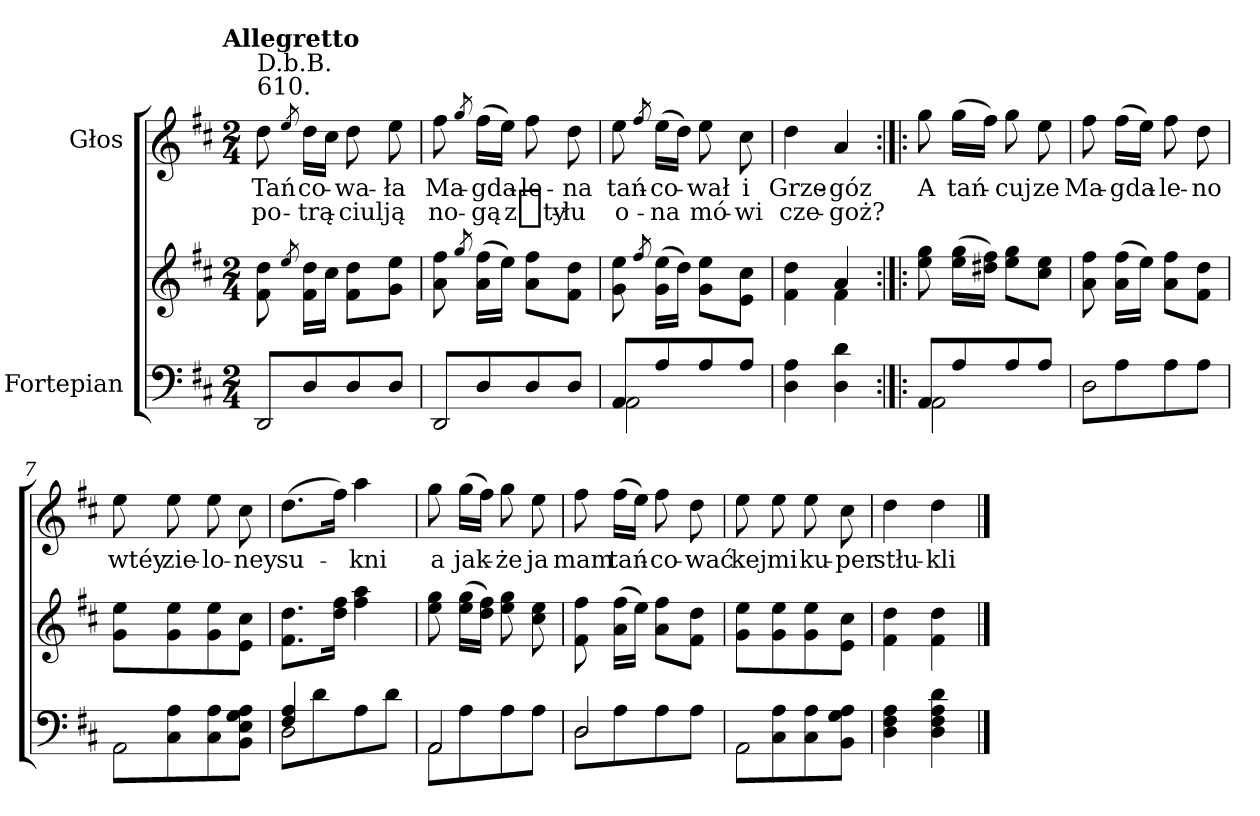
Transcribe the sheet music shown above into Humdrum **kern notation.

**kern	**kern	**kern	**text	**text
*part2	*part2	*part1	*part1	*part1
*staff3	*staff2	*staff1	*staff1	*staff1
*I"Fortepian	*	*I"Głos	*	*
*clefF4	*clefG2	*clefG2	*	*
*k[f#c#]	*k[f#c#]	*k[f#c#]	*	*
*D:	*D:	*D:	*	*
!!LO:TX:omd:t=Allegretto
*M2/4	*M2/4	*M2/4	*	*
*MM108	*MM108	*MM108	*	*
=1	=1	=1	=1	=1
!	!	!LO:TX:a:t=D.b.B.\n610.	!	!
!LO:N:vis=2	!	!	!	!
8DD/	8f#\ 8dd\	8dd\	Tań	po-
.	8qee/	8qee/	.	.
8D/	16f#\ 16dd\LL	16dd\LL	co-	-trą-
.	16cc#\JJ	16cc#\JJ	.	.
8D/	8f#\ 8dd\L	8dd\	-wa-	-ciul
8D/J	8g\ 8ee\J	8ee\	-ła	ją
=2	=2	=2	=2	=2
!LO:N:vis=2	!	!	!	!
8DD/	8a\ 8ff#\	8ff#\	Ma-	no-
.	8qgg/	8qgg/	.	.
8D/	(16a\ 16ff#\LL	(16ff#\LL	-gda-	-gą
.	16ee\JJ)	16ee\JJ)	.	.
8D/	8a\ 8ff#\L	8ff#\	-le-	z_ty-
8D/J	8f#\ 8dd\J	8dd\	-na	-łu
=3	=3	=3	=3	=3
!LO:N:vis=2	!	!	!	!
*^	*	*	*	*
8AA/	2AA\	8g\ 8ee\	8ee\	tań-	o-
.	.	8qff#/	8qff#/	.	.
8A/	.	(16g\ 16ee\LL	(16ee\LL	-co-	-na
.	.	16dd\JJ)	16dd\JJ)	.	.
8A/	.	8g\ 8ee\L	8ee\	-wał	mó-
8A/J	.	8e\ 8cc#\J	8cc#\	i	-wi
*v	*v	*	*	*	*
=4	=4	=4	=4	=4
*	*^	*	*	*
4D\ 4A\	4f#\ 4dd\	4ryy	4dd\	Grze-	cze-
4D\ 4d\	4a/	4f#\	4a/	-góz	-goż?
=5:|!|:	=5:|!|:	=5:|!|:	=5:|!|:	=5:|!|:	=5:|!|:
!LO:N:vis=2	!	!	!	!	!
*^	*v	*v	*	*	*
8AA/	2AA\	8ee\ 8gg\	8gg\	A	.
8A/	.	(16ee\ 16gg\LL	(16gg\LL	tań-	.
.	.	16dd#X\ 16ff#\JJ)	16ff#\JJ)	.	.
8A/	.	8ee\ 8gg\L	8gg\	-cuj	.
8A/J	.	8cc#\ 8ee\J	8ee\	ze	.
*v	*v	*	*	*	*
=6	=6	=6	=6	=6
!LO:N:vis=2	!	!	!	!
8D\	8a\ 8ff#\	8ff#\	Ma-	.
8A\	(16a\ 16ff#\LL	(16ff#\LL	-gda-	.
.	16ee\JJ)	16ee\JJ)	.	.
8A\	8a\ 8ff#\L	8ff#\	-le-	.
8A\J	8f#\ 8dd\J	8dd\	-no	.
=7	=7	=7	=7	=7
!LO:N:vis=2	!	!	!	!
8AA\	8g\ 8ee\L	8ee\	wtéy	.
8C#\ 8A\	8g\ 8ee\	8ee\	zie-	.
8C#\ 8A\	8g\ 8ee\	8ee\	-lo-	.
8BB\ 8E\ 8G\ 8A\J	8e/ 8cc#/J	8cc#\	-ney	.
=8	=8	=8	=8	=8
*^	*	*	*	*
!	!LO:N:vis=2	!	!	!	!
4F#/ 4A/	8D\	8.f#\ 8.dd\L	(8.dd\L	su-	.
.	8d\	.	.	.	.
.	.	16dd\ 16ff#\Jk	16ff#\Jk)	.	.
4ryy	8A\	4ff#\ 4aa\	4aa\	-kni	.
.	8d\J	.	.	.	.
=9	=9	=9	=9	=9	=9
!LO:N:vis=2	!	!	!	!	!
8AA\	2AA/	8ee\ 8gg\	8gg\	a	.
8A\	.	(16ee\ 16gg\LL	(16gg\LL	jak-	.
.	.	16dd\ 16ff#\JJ)	16ff#\JJ)	.	.
8A\	.	8ee\ 8gg\	8gg\	-że	.
8A\J	.	8cc#\ 8ee\	8ee\	ja	.
=10	=10	=10	=10	=10	=10
!LO:N:vis=2	!	!	!	!	!
8D\	2D/	8f#\ 8ff#\	8ff#\	mam	.
8A\	.	(16a\ 16ff#\LL	(16ff#\LL	tań-	.
.	.	16ee\JJ)	16ee\JJ)	.	.
8A\	.	8a\ 8ff#\L	8ff#\	-co-	.
8A\J	.	8f#\ 8dd\J	8dd\	-wać	.
*v	*v	*	*	*	*
=11	=11	=11	=11	=11
!LO:N:vis=2	!	!	!	!
8AA\	8g\ 8ee\L	8ee\	kej	.
8C#\ 8A\	8g\ 8ee\	8ee\	mi	.
8C#\ 8A\	8g\ 8ee\	8ee\	ku-	.
8BB\ 8G\ 8A\J	8e/ 8cc#/J	8cc#\	-per	.
=12	=12	=12	=12	=12
4D\ 4F#\ 4A\	4f#\ 4dd\	4dd\	stłu-	.
4D\ 4F#\ 4A\ 4d\	4f#\ 4dd\	4dd\	-kli	.
==	==	==	==	==
*-	*-	*-	*-	*-
